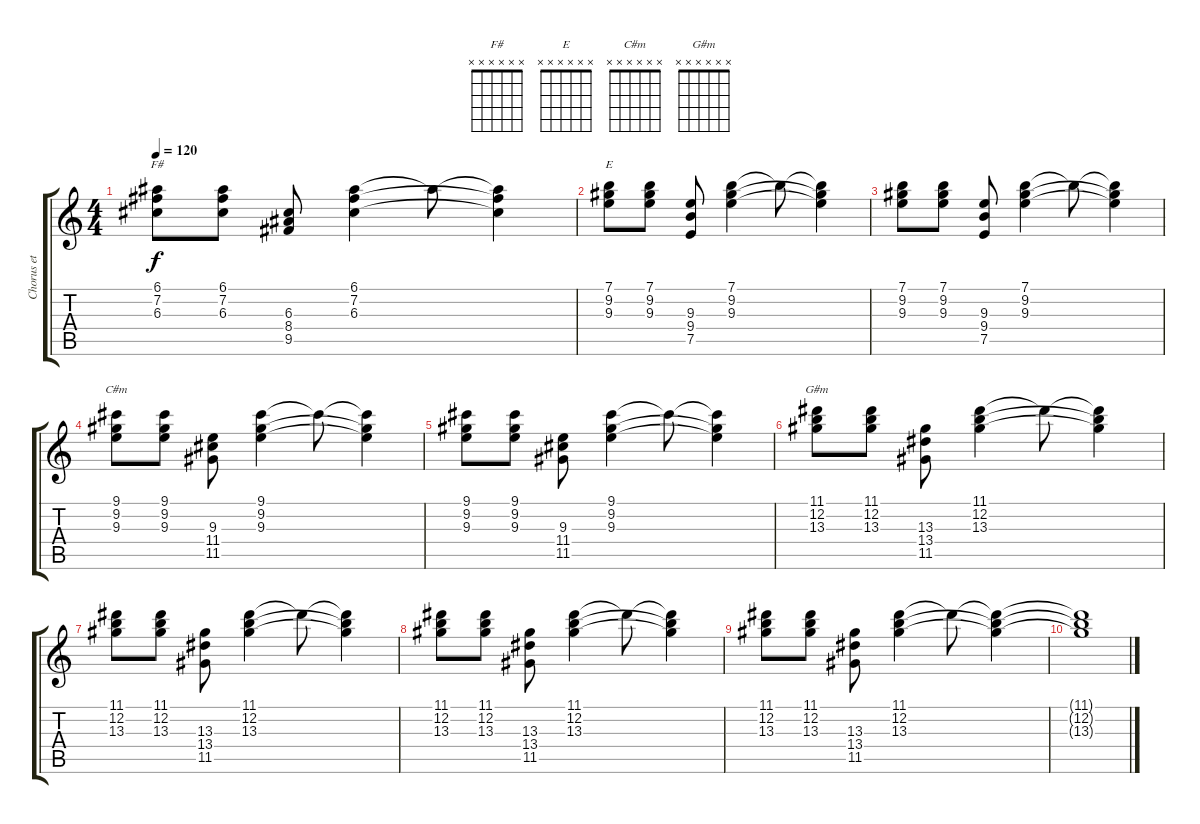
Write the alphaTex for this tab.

\track ("Chorus et Pont" "Chorus et ") {instrument distortionguitar}
\staff {score tabs}
\tuning (E4 B3 G3 D3 A2 E2) {hide}
\chord ("F#" x x x x x x) {firstfret 0}
\chord ("E" x x x x x x) {firstfret 0}
\chord ("C#m" x x x x x x) {firstfret 0}
\chord ("G#m" x x x x x x) {firstfret 0}
\ts (4 4)
\tempo 120
\clef g2
\ks c
(6.1 7.2 6.3).8{ch "F#" dy f} (6.1 7.2 6.3).8 (6.3 8.4 9.5).8 (6.1 7.2 6.3).4 6.1{t}.8 (6.1{t} 7.2{t} 6.3{t}).4 |
(7.1 9.2 9.3).8{ch "E"} (7.1 9.2 9.3).8 (9.3 9.4 7.5).8 (7.1 9.2 9.3).4 7.1{t}.8 (7.1{t} 9.2{t} 9.3{t}).4 |
(7.1 9.2 9.3).8 (7.1 9.2 9.3).8 (9.3 9.4 7.5).8 (7.1 9.2 9.3).4 7.1{t}.8 (7.1{t} 9.2{t} 9.3{t}).4 |
(9.1 9.2 9.3).8{ch "C#m"} (9.1 9.2 9.3).8 (9.3 11.4 11.5).8 (9.1 9.2 9.3).4 9.1{t}.8 (9.1{t} 9.2{t} 9.3{t}).4 |
(9.1 9.2 9.3).8 (9.1 9.2 9.3).8 (9.3 11.4 11.5).8 (9.1 9.2 9.3).4 9.1{t}.8 (9.1{t} 9.2{t} 9.3{t}).4 |
(11.1 12.2 13.3).8{ch "G#m"} (11.1 12.2 13.3).8 (13.3 13.4 11.5).8 (11.1 12.2 13.3).4 11.1{t}.8 (11.1{t} 12.2{t} 13.3{t}).4 |
(11.1 12.2 13.3).8 (11.1 12.2 13.3).8 (13.3 13.4 11.5).8 (11.1 12.2 13.3).4 11.1{t}.8 (11.1{t} 12.2{t} 13.3{t}).4 |
(11.1 12.2 13.3).8 (11.1 12.2 13.3).8 (13.3 13.4 11.5).8 (11.1 12.2 13.3).4 11.1{t}.8 (11.1{t} 12.2{t} 13.3{t}).4 |
(11.1 12.2 13.3).8 (11.1 12.2 13.3).8 (13.3 13.4 11.5).8 (11.1 12.2 13.3).4 11.1{t}.8 (11.1{t} 12.2{t} 13.3{t}).4 |
(11.1{t} 12.2{t} 13.3{t}).1
